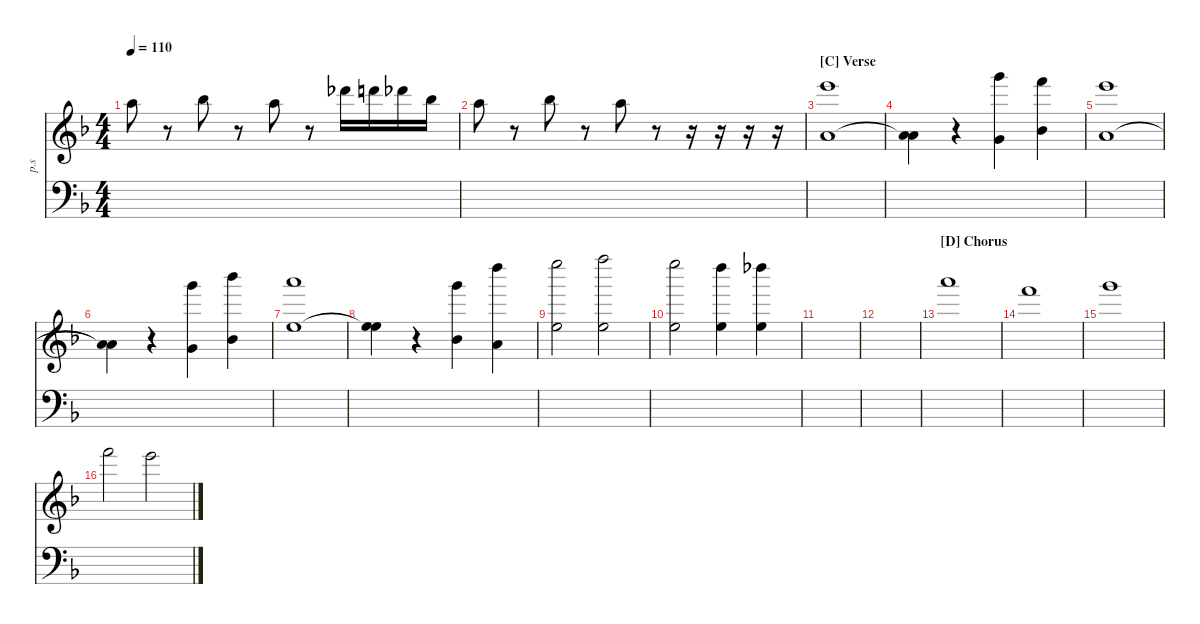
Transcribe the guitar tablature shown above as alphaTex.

\defaultSystemsLayout 4
\hideDynamics
\bracketExtendMode nobrackets
\otherSystemsTrackNameOrientation horizontal
\track ("Pad Synthesizer (by JWP)" "p.s") {instrument pad2warm}
\staff {score}
\tuning (E4 B3 G3 D3 A2 E2)
\ts (4 4)
\tempo 110
\clef g2
\ks dminor
17.1{acc forcenatural}.8{dy f beam Down} r.8{beam Down} 18.1{acc b}.8{beam Down} r.8{beam Down} 17.1{acc forcenatural}.8{beam Down} r.8{beam Down} 21.1{acc b}.16{beam Down} 22.1{acc forcenatural}.16{beam Down} 21.1{acc b}.16{beam Down} 18.1{acc b}.16{beam Down} |
17.1{acc forcenatural}.8{beam Down} r.8{beam Down} 18.1{acc b}.8{beam Down} r.8{beam Down} 17.1{acc forcenatural}.8{beam Down} r.8{beam Down} r.16{beam Down} r.16{beam Down} r.16{beam Down} r.16{beam Down} |
\section ("C" "Verse")
(24.1{acc forcenatural} 5.1{acc forcenatural}).1{beam Down} |
(5.1{t acc forcenatural} 5.1{t acc forcenatural}).4{beam Down} r.4{beam Down} (27.1{acc forcenatural} 3.1{acc forcenatural}).4{beam Down} (25.1{acc forcenatural} 6.1{acc b}).4{beam Down} |
(24.1{acc forcenatural} 5.1{acc forcenatural}).1{beam Down} |
(5.1{t acc forcenatural} 5.1{t acc forcenatural}).4{beam Down} r.4{beam Down} (27.1{acc forcenatural} 3.1{acc forcenatural}).4{beam Down} (6.1{acc b} 30.1{acc b}).4{beam Down} |
(29.1{acc forcenatural} 12.1{acc forcenatural}).1{beam Down} |
(12.1{t acc forcenatural} 12.1{t acc forcenatural}).4{beam Down} r.4{beam Down} (27.1{acc forcenatural} 6.1{acc b}).4{beam Down} (34.1{acc forcenatural} 5.1{acc forcenatural}).4{beam Down} |
(36.1{acc forcenatural} 12.1{acc forcenatural}).2{beam Down} (37.1{acc forcenatural} 12.1{acc forcenatural}).2{beam Down} |
(36.1{acc forcenatural} 12.1{acc forcenatural}).2{beam Down} (34.1{acc forcenatural} 12.1{acc forcenatural}).4{beam Down} (33.1{acc b} 12.1{acc forcenatural}).4{beam Down} |
|
|
\section ("D" "Chorus")
29.1{acc forcenatural}.1{beam Down} |
25.1{acc forcenatural}.1{beam Down} |
27.1{acc forcenatural}.1{beam Down} |
25.1{acc forcenatural}.2{beam Down} 24.1{acc forcenatural}.2{beam Down}
\staff {score}
\tuning (G2 D2 A1 E1 B0)
\clef f4
\ottava regular
\simile none
\ks dminor
|
|
|
|
|
|
|
|
|
|
|
|
|
|
|
